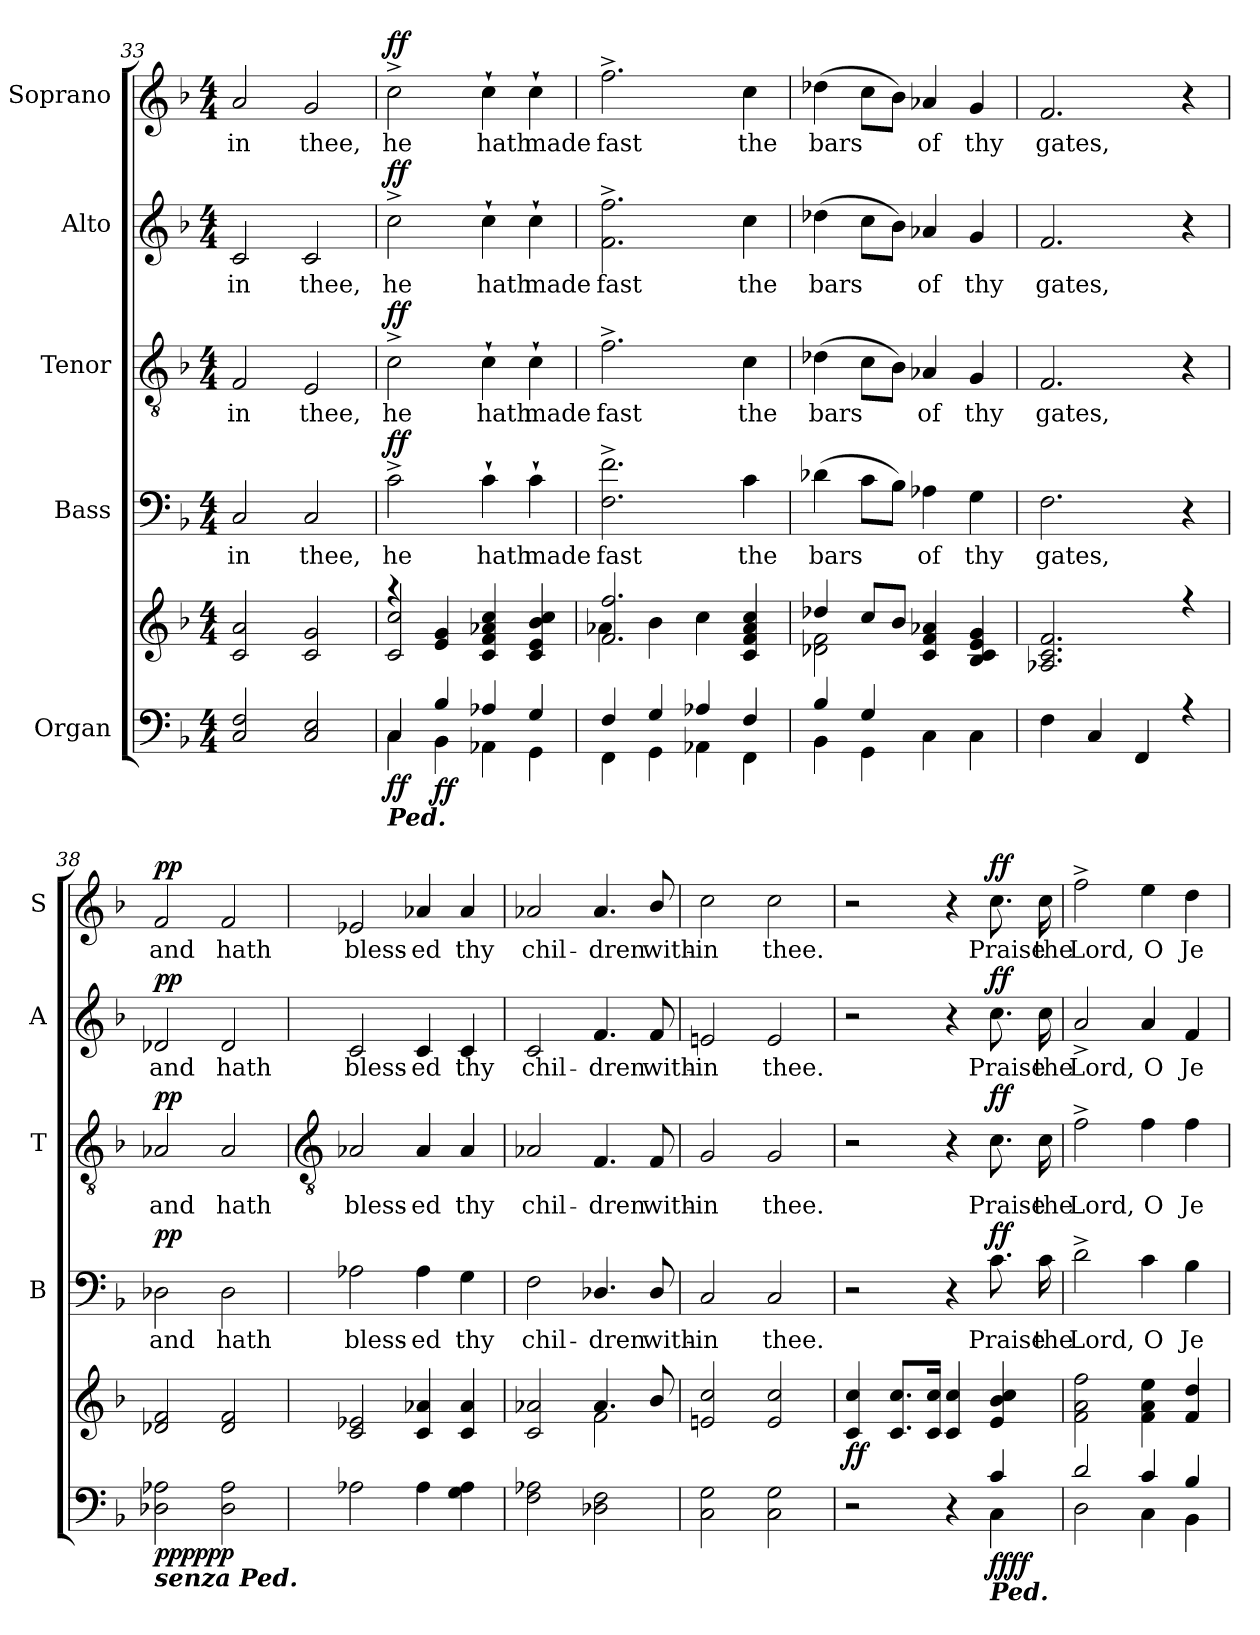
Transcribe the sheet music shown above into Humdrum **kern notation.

**kern	**kern	**dynam	**kern	**text	**dynam	**kern	**text	**dynam	**kern	**text	**dynam	**kern	**text	**dynam
*part5	*part5	*part5	*part4	*part4	*part4	*part3	*part3	*part3	*part2	*part2	*part2	*part1	*part1	*part1
*staff6	*staff5	*staff5/6	*staff4	*staff4	*staff4	*staff3	*staff3	*staff3	*staff2	*staff2	*staff2	*staff1	*staff1	*staff1
*I"Organ	*	*	*I"Bass	*	*	*I"Tenor	*	*	*I"Alto	*	*	*I"Soprano	*	*
*	*	*	*I'B	*	*	*I'T	*	*	*I'A	*	*	*I'S	*	*
*clefF4	*clefG2	*	*clefF4	*	*	*clefGv2	*	*	*clefG2	*	*	*clefG2	*	*
*k[b-]	*k[b-]	*	*k[b-]	*	*	*k[b-]	*	*	*k[b-]	*	*	*k[b-]	*	*
*F:	*F:	*	*F:	*	*	*F:	*	*	*F:	*	*	*F:	*	*
*M4/4	*M4/4	*	*M4/4	*	*	*M4/4	*	*	*M4/4	*	*	*M4/4	*	*
=33	=33	=33	=33	=33	=33	=33	=33	=33	=33	=33	=33	=33	=33	=33
*^	*^	*	*	*	*	*	*	*	*	*	*	*	*	*
!	!	!	!	!	!	!LO:LY:b	!	!	!LO:LY:b	!	!	!LO:LY:b	!	!	!LO:LY:b	!
2C/ 2F/	1ryy	2c/ 2a/	1ryy	.	2C	-in	.	2F	-in	.	2c	-in	.	2a	-in	.
!	!	!	!	!	!	!LO:LY:b	!	!	!LO:LY:b	!	!	!LO:LY:b	!	!	!LO:LY:b	!
2C/ 2E/	.	2c/ 2g/	.	.	2C	thee,	.	2E	thee,	.	2c	thee,	.	2g	thee,	.
=34	=34	=34	=34	=34	=34	=34	=34	=34	=34	=34	=34	=34	=34	=34	=34	=34
!LO:TX:b:Bi:t=Ped.	!	!	!	!	!	!	!	!	!	!	!	!	!	!	!	!
!	!	!	!	!LO:DY:b=2	!	!LO:LY:b	!	!	!LO:LY:b	!	!	!LO:LY:b	!	!	!LO:LY:b	!
!	!	!	!	!LO:DY:n=1:b	!	!	!LO:DY:b	!	!	!LO:DY:b	!	!	!LO:DY:b	!	!	!LO:DY:b
4C/	4C\	4r	2c/ 2cc/	f f	2c^\	he	ff	2c^\	he	ff	2cc^\	he	ff	2cc^\	he	ff
!	!	!	!	!LO:DY:n=2:b=2	!	!	!	!	!	!	!	!	!	!	!	!
!	!	!	!	!LO:DY:n=3:b	!	!	!	!	!	!	!	!	!	!	!	!
4B-/	4BB-\	4e/ 4g/	.	f f	.	.	.	.	.	.	.	.	.	.	.	.
!	!	!	!	!	!	!LO:LY:b	!	!	!LO:LY:b	!	!	!LO:LY:b	!	!	!LO:LY:b	!
4A-X/	4AA-X\	4c/ 4f/ 4a-X/ 4cc/	2ryy	.	4c`\	hath	.	4c`\	hath	.	4cc`\	hath	.	4cc`\	hath	.
!	!	!	!	!	!	!LO:LY:b	!	!	!LO:LY:b	!	!	!LO:LY:b	!	!	!LO:LY:b	!
4G/	4GG\	4c/ 4e/ 4b-/ 4cc/	.	.	4c`\	made	.	4c`\	made	.	4cc`\	made	.	4cc`\	made	.
=35	=35	=35	=35	=35	=35	=35	=35	=35	=35	=35	=35	=35	=35	=35	=35	=35
!	!	!	!	!	!	!LO:LY:b	!	!	!LO:LY:b	!	!	!LO:LY:b	!	!	!LO:LY:b	!
4F/	4FF\	2.f/ 2.ff/	4a-X\	.	2.F\^ 2.f\^	fast	.	2.f^\	fast	.	2.f\^ 2.ff\^	fast	.	2.ff^\	fast	.
4G/	4GG\	.	4b-\	.	.	.	.	.	.	.	.	.	.	.	.	.
4A-X/	4AA-X\	.	4cc\	.	.	.	.	.	.	.	.	.	.	.	.	.
!	!	!	!	!	!	!LO:LY:b	!	!	!LO:LY:b	!	!	!LO:LY:b	!	!	!LO:LY:b	!
4F/	4FF\	4c/ 4f/ 4a-/ 4cc/	4ryy	.	4c\	the	.	4c\	the	.	4cc\	the	.	4cc\	the	.
=36	=36	=36	=36	=36	=36	=36	=36	=36	=36	=36	=36	=36	=36	=36	=36	=36
!	!	!	!	!	!	!LO:LY:b	!	!	!LO:LY:b	!	!	!LO:LY:b	!	!	!LO:LY:b	!
4B-/	4BB-\	4dd-X/	2d-X\ 2f\	.	(>4d-X\	bars	.	(>4d-X\	bars	.	(>4dd-X\	bars	.	(>4dd-X\	bars	.
4G/	4GG\	8cc/L	.	.	8c\L	.	.	8c\L	.	.	8cc\L	.	.	8cc\L	.	.
.	.	8b-/J	.	.	8B-\J)	.	.	8B-\J)	.	.	8b-\J)	.	.	8b-\J)	.	.
!	!	!	!	!	!	!LO:LY:b	!	!	!LO:LY:b	!	!	!LO:LY:b	!	!	!LO:LY:b	!
2ryy	4C\	4c/ 4f/ 4a-X/	2ryy	.	4A-X\	of	.	4A-X/	of	.	4a-X/	of	.	4a-X/	of	.
!	!	!	!	!	!	!LO:LY:b	!	!	!LO:LY:b	!	!	!LO:LY:b	!	!	!LO:LY:b	!
.	4C\	4B-/ 4c/ 4e/ 4g/	.	.	4G\	thy	.	4G/	thy	.	4g/	thy	.	4g/	thy	.
=37	=37	=37	=37	=37	=37	=37	=37	=37	=37	=37	=37	=37	=37	=37	=37	=37
!	!	!	!	!	!	!LO:LY:b	!	!	!LO:LY:b	!	!	!LO:LY:b	!	!	!LO:LY:b	!
4F\	1ryy	2.A-X/ 2.c/ 2.f/	1ryy	.	2.F\	gates,	.	2.F/	gates,	.	2.f/	gates,	.	2.f/	gates,	.
4C/	.	.	.	.	.	.	.	.	.	.	.	.	.	.	.	.
4FF/	.	.	.	.	.	.	.	.	.	.	.	.	.	.	.	.
4r	.	4r	.	.	4r	.	.	4r	.	.	4r	.	.	4r	.	.
=38	=38	=38	=38	=38	=38	=38	=38	=38	=38	=38	=38	=38	=38	=38	=38	=38
!LO:TX:b:Bi:t=senza Ped.	!	!	!	!	!	!	!	!	!	!	!	!	!	!	!	!
!	!	!	!	!LO:DY:b=2	!	!LO:LY:b	!	!	!LO:LY:b	!	!	!LO:LY:b	!	!	!LO:LY:b	!
!	!	!	!	!LO:DY:n=1:b	!	!	!LO:DY:b	!	!	!LO:DY:b	!	!	!LO:DY:b	!	!	!LO:DY:b
2D-X\ 2A-X\	1ryy	2d-X/ 2f/	1ryy	ppp ppp	2D-X\	and	pp	2A-X/	and	pp	2d-X/	and	pp	2f/	and	pp
!	!	!	!	!	!	!LO:LY:b	!	!	!LO:LY:b	!	!	!LO:LY:b	!	!	!LO:LY:b	!
2D-\ 2A-\	.	2d-/ 2f/	.	.	2D-\	hath	.	2A-/	hath	.	2d-/	hath	.	2f/	hath	.
!!LO:LB:g=z
=39	=39	=39	=39	=39	=39	=39	=39	=39	=39	=39	=39	=39	=39	=39	=39	=39
*	*	*	*	*	*	*	*	*clefGv2	*	*	*	*	*	*	*	*
!	!	!	!	!	!	!LO:LY:b	!	!	!LO:LY:b	!	!	!LO:LY:b	!	!	!LO:LY:b	!
2A-X\	2ryy	2c/ 2e-X/	2ryy	.	2A-X\	bless-	.	2A-X/	bless-	.	2c/	bless-	.	2e-X/	bless-	.
!	!	!	!	!	!	!LO:LY:b	!	!	!LO:LY:b	!	!	!LO:LY:b	!	!	!LO:LY:b	!
4A-\	2ryy	4c/ 4a-X/	2ryy	.	4A-\	-ed	.	4A-/	-ed	.	4c/	-ed	.	4a-X/	-ed	.
!	!	!	!	!	!	!LO:LY:b	!	!	!LO:LY:b	!	!	!LO:LY:b	!	!	!LO:LY:b	!
4G\ 4A-\	.	4c/ 4a-/	.	.	4G\	thy	.	4A-/	thy	.	4c/	thy	.	4a-/	thy	.
=40	=40	=40	=40	=40	=40	=40	=40	=40	=40	=40	=40	=40	=40	=40	=40	=40
!	!	!	!	!	!	!LO:LY:b	!	!	!LO:LY:b	!	!	!LO:LY:b	!	!	!LO:LY:b	!
2F\ 2A-X\	2ryy	2c/ 2a-X/	2ryy	.	2F\	chil-	.	2A-X/	chil-	.	2c/	chil-	.	2a-X/	chil-	.
!	!	!	!	!	!	!LO:LY:b	!	!	!LO:LY:b	!	!	!LO:LY:b	!	!	!LO:LY:b	!
2D-X\ 2F\	2ryy	4.a-/	2f\	.	4.D-X/	-dren	.	4.F/	-dren	.	4.f/	-dren	.	4.a-/	-dren	.
!	!	!	!	!	!	!LO:LY:b	!	!	!LO:LY:b	!	!	!LO:LY:b	!	!	!LO:LY:b	!
.	.	8b-/	.	.	8D-/	with-	.	8F/	with-	.	8f/	with-	.	8b-/	with-	.
=41	=41	=41	=41	=41	=41	=41	=41	=41	=41	=41	=41	=41	=41	=41	=41	=41
!	!	!	!	!	!	!LO:LY:b	!	!	!LO:LY:b	!	!	!LO:LY:b	!	!	!LO:LY:b	!
2C\ 2G\	2ryy	2en/ 2cc/	2ryy	.	2C/	-in	.	2G/	-in	.	2en/	-in	.	2cc\	-in	.
!	!	!	!	!	!	!LO:LY:b	!	!	!LO:LY:b	!	!	!LO:LY:b	!	!	!LO:LY:b	!
2C\ 2G\	2ryy	2e/ 2cc/	2ryy	.	2C/	thee.	.	2G/	thee.	.	2e/	thee.	.	2cc\	thee.	.
=42	=42	=42	=42	=42	=42	=42	=42	=42	=42	=42	=42	=42	=42	=42	=42	=42
!	!	!	!	!LO:DY:b	!	!	!	!	!	!	!	!	!	!	!	!
2r	2ryy	4c/ 4cc/	2ryy	ff	2r	.	.	2r	.	.	2r	.	.	2r	.	.
.	.	8.c/ 8.cc/L	.	.	.	.	.	.	.	.	.	.	.	.	.	.
.	.	16c/ 16cc/J	.	.	.	.	.	.	.	.	.	.	.	.	.	.
4r	4ryy	4c/ 4cc/	2ryy	.	4r	.	.	4r	.	.	4r	.	.	4r	.	.
!LO:TX:b:Bi:t=Ped.	!	!	!	!	!	!	!	!	!	!	!	!	!	!	!	!
!	!	!	!	!LO:DY:b=2	!	!LO:LY:b	!	!	!LO:LY:b	!	!	!LO:LY:b	!	!	!LO:LY:b	!
!	!	!	!	!LO:DY:n=1:b=2	!	!	!LO:DY:b	!	!	!LO:DY:b	!	!	!LO:DY:b	!	!	!LO:DY:b
4c/	4C\	4e/ 4b-/ 4cc/	.	ff ff	8.c\	Praise	ff	8.c\	Praise	ff	8.cc\	Praise	ff	8.cc\	Praise	ff
!	!	!	!	!	!	!LO:LY:b	!	!	!LO:LY:b	!	!	!LO:LY:b	!	!	!LO:LY:b	!
.	.	.	.	.	16c\	the	.	16c\	the	.	16cc\	the	.	16cc\	the	.
=43	=43	=43	=43	=43	=43	=43	=43	=43	=43	=43	=43	=43	=43	=43	=43	=43
!	!	!	!	!	!	!LO:LY:b	!	!	!LO:LY:b	!	!	!LO:LY:b	!	!	!LO:LY:b	!
2d/	2D\	2f\ 2a\ 2ff\	2ryy	.	2d^\	Lord,	.	2f^\	Lord,	.	2a^/	Lord,	.	2ff^\	Lord,	.
!	!	!	!	!	!	!LO:LY:b	!	!	!LO:LY:b	!	!	!LO:LY:b	!	!	!LO:LY:b	!
4c/	4C\	4f\ 4a\ 4ee\	2ryy	.	4c\	O	.	4f\	O	.	4a/	O	.	4ee\	O	.
!	!	!	!	!	!	!LO:LY:b	!	!	!LO:LY:b	!	!	!LO:LY:b	!	!	!LO:LY:b	!
4B-/	4BB-\	4f/ 4dd/	.	.	4B-\	Je-	.	4f\	Je-	.	4f/	Je-	.	4dd\	Je-	.
*v	*v	*	*	*	*	*	*	*	*	*	*	*	*	*	*	*
*	*v	*v	*	*	*	*	*	*	*	*	*	*	*	*	*
=	=	=	=	=	=	=	=	=	=	=	=	=	=	=
*-	*-	*-	*-	*-	*-	*-	*-	*-	*-	*-	*-	*-	*-	*-
